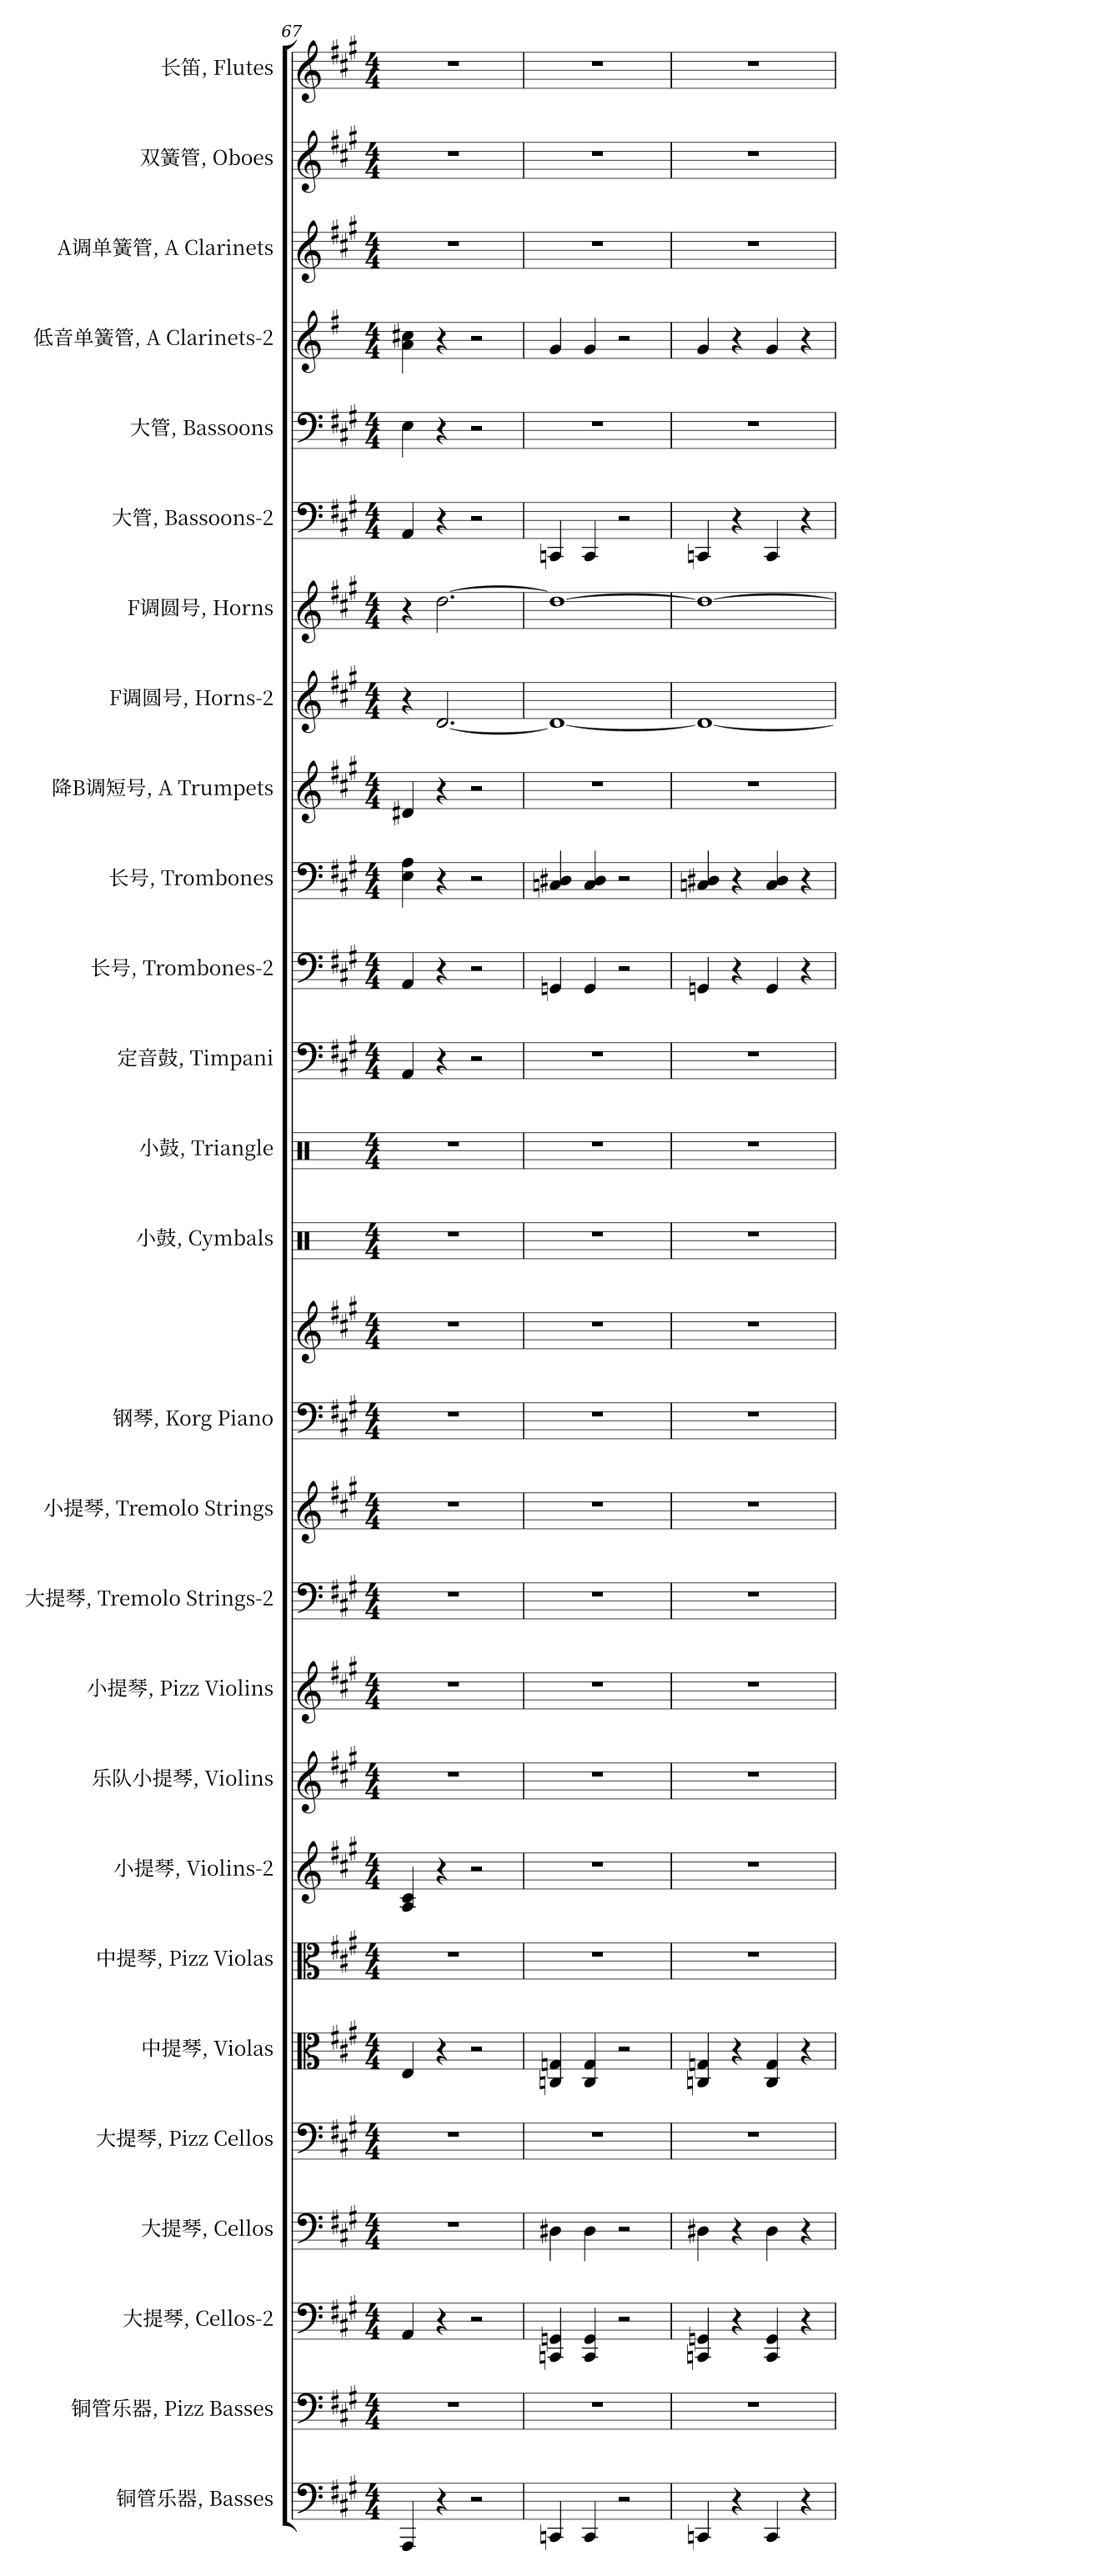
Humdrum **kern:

**kern	**kern	**kern	**kern	**kern	**kern	**kern	**kern	**kern	**kern	**kern	**kern	**kern	**kern	**kern	**kern	**kern	**kern	**kern	**kern	**kern	**kern	**kern	**kern	**kern	**kern	**kern	**kern
*part27	*part26	*part25	*part24	*part23	*part22	*part21	*part20	*part19	*part18	*part17	*part16	*part15	*part15	*part14	*part13	*part12	*part11	*part10	*part9	*part8	*part7	*part6	*part5	*part4	*part3	*part2	*part1
*staff28	*staff27	*staff26	*staff25	*staff24	*staff23	*staff22	*staff21	*staff20	*staff19	*staff18	*staff17	*staff16	*staff15	*staff14	*staff13	*staff12	*staff11	*staff10	*staff9	*staff8	*staff7	*staff6	*staff5	*staff4	*staff3	*staff2	*staff1
*I"铜管乐器, Basses	*I"铜管乐器, Pizz Basses	*I"大提琴, Cellos-2	*I"大提琴, Cellos	*I"大提琴, Pizz Cellos	*I"中提琴, Violas	*I"中提琴, Pizz Violas	*I"小提琴, Violins-2	*I"乐队小提琴, Violins	*I"小提琴, Pizz Violins	*I"大提琴, Tremolo Strings-2	*I"小提琴, Tremolo Strings	*I"钢琴, Korg Piano	*	*I"小鼓, Cymbals	*I"小鼓, Triangle	*I"定音鼓, Timpani	*I"长号, Trombones-2	*I"长号, Trombones	*I"降B调短号, A Trumpets	*I"F调圆号, Horns-2	*I"F调圆号, Horns	*I"大管, Bassoons-2	*I"大管, Bassoons	*I"低音单簧管, A Clarinets-2	*I"A调单簧管, A Clarinets	*I"双簧管, Oboes	*I"长笛, Flutes
*	*	*	*	*	*I'Vla.	*I'Vla.	*I'Vln.	*I'Vlns.	*I'Vln.	*	*	*I'Pno.	*	*	*	*I'Timp.	*I'Tbn.	*I'Tbn.	*	*I'F Hn.	*I'F Hn.	*I'Bsn.	*I'Bsn.	*	*I'A Cl.	*I'Ob.	*I'Fl.
*clefF4	*clefF4	*clefF4	*clefF4	*clefF4	*clefC3	*clefC3	*clefG2	*clefG2	*clefG2	*clefF4	*clefG2	*clefF4	*clefG2	*clefX	*clefX	*clefF4	*clefF4	*clefF4	*clefG2	*clefG2	*clefG2	*clefF4	*clefF4	*clefG2	*clefG2	*clefG2	*clefG2
*	*	*	*	*	*	*	*	*	*	*	*	*	*	*	*	*	*	*	*ITrd1c2	*ITrd4c7	*ITrd4c7	*	*	*ITrd8c14	*ITrd2c3	*	*
*k[f#c#g#]	*k[f#c#g#]	*k[f#c#g#]	*k[f#c#g#]	*k[f#c#g#]	*k[f#c#g#]	*k[f#c#g#]	*k[f#c#g#]	*k[f#c#g#]	*k[f#c#g#]	*k[f#c#g#]	*k[f#c#g#]	*k[f#c#g#]	*k[f#c#g#]	*k[]	*k[]	*k[f#c#g#]	*k[f#c#g#]	*k[f#c#g#]	*k[f#]	*k[f#c#]	*k[f#c#]	*k[f#c#g#]	*k[f#c#g#]	*k[f#]	*k[f#c#g#d#a#e#]	*k[f#c#g#]	*k[f#c#g#]
*M4/4	*M4/4	*M4/4	*M4/4	*M4/4	*M4/4	*M4/4	*M4/4	*M4/4	*M4/4	*M4/4	*M4/4	*M4/4	*M4/4	*M4/4	*M4/4	*M4/4	*M4/4	*M4/4	*M4/4	*M4/4	*M4/4	*M4/4	*M4/4	*M4/4	*M4/4	*M4/4	*M4/4
=67	=67	=67	=67	=67	=67	=67	=67	=67	=67	=67	=67	=67	=67	=67	=67	=67	=67	=67	=67	=67	=67	=67	=67	=67	=67	=67	=67
4AAA/	1r	4AA/	1r	1r	4E/	1r	4A/ 4c#/	1r	1r	1r	1r	1r	1r	1r	1r	4AA/	4AA/	4E\ 4A\	4c#X/	4r	4r	4AA/	4E\	4A\ 4c#X\	1r	1r	1r
4r	.	4r	.	.	4r	.	4r	.	.	.	.	.	.	.	.	4r	4r	4r	4r	[2.G/	[2.g\	4r	4r	4r	.	.	.
2r	.	2r	.	.	2r	.	2r	.	.	.	.	.	.	.	.	2r	2r	2r	2r	.	.	2r	2r	2r	.	.	.
=68	=68	=68	=68	=68	=68	=68	=68	=68	=68	=68	=68	=68	=68	=68	=68	=68	=68	=68	=68	=68	=68	=68	=68	=68	=68	=68	=68
*	*	*	*	*	*	*	*	*	*	*	*	*	*	*	*	*	*	*	*	*	*	*	*	*	*	*	*MM146
4CCn/	1r	4CCn/ 4GGn/	4D#X\	1r	4Cn/ 4Gn/	1r	1r	1r	1r	1r	1r	1r	1r	1r	1r	1r	4GGn/	4Cn/ 4D#X/	1r	1G_	1g_	4CCn/	1r	4G/	1r	1r	1r
4CC/	.	4CC/ 4GG/	4D#\	.	4C/ 4G/	.	.	.	.	.	.	.	.	.	.	.	4GG/	4C/ 4D#/	.	.	.	4CC/	.	4G/	.	.	.
2r	.	2r	2r	.	2r	.	.	.	.	.	.	.	.	.	.	.	2r	2r	.	.	.	2r	.	2r	.	.	.
!!LO:PB:g=z
=69	=69	=69	=69	=69	=69	=69	=69	=69	=69	=69	=69	=69	=69	=69	=69	=69	=69	=69	=69	=69	=69	=69	=69	=69	=69	=69	=69
*	*	*	*	*	*	*	*	*	*	*	*	*	*	*	*	*	*	*	*	*	*	*	*	*	*	*	*MM137
4CCn/	1r	4CCn/ 4GGn/	4D#X\	1r	4Cn/ 4Gn/	1r	1r	1r	1r	1r	1r	1r	1r	1r	1r	1r	4GGn/	4Cn/ 4D#X/	1r	1G_	1g_	4CCn/	1r	4G/	1r	1r	1r
4r	.	4r	4r	.	4r	.	.	.	.	.	.	.	.	.	.	.	4r	4r	.	.	.	4r	.	4r	.	.	.
4CC/	.	4CC/ 4GG/	4D#\	.	4C/ 4G/	.	.	.	.	.	.	.	.	.	.	.	4GG/	4C/ 4D#/	.	.	.	4CC/	.	4G/	.	.	.
4r	.	4r	4r	.	4r	.	.	.	.	.	.	.	.	.	.	.	4r	4r	.	.	.	4r	.	4r	.	.	.
=	=	=	=	=	=	=	=	=	=	=	=	=	=	=	=	=	=	=	=	=	=	=	=	=	=	=	=
*-	*-	*-	*-	*-	*-	*-	*-	*-	*-	*-	*-	*-	*-	*-	*-	*-	*-	*-	*-	*-	*-	*-	*-	*-	*-	*-	*-
